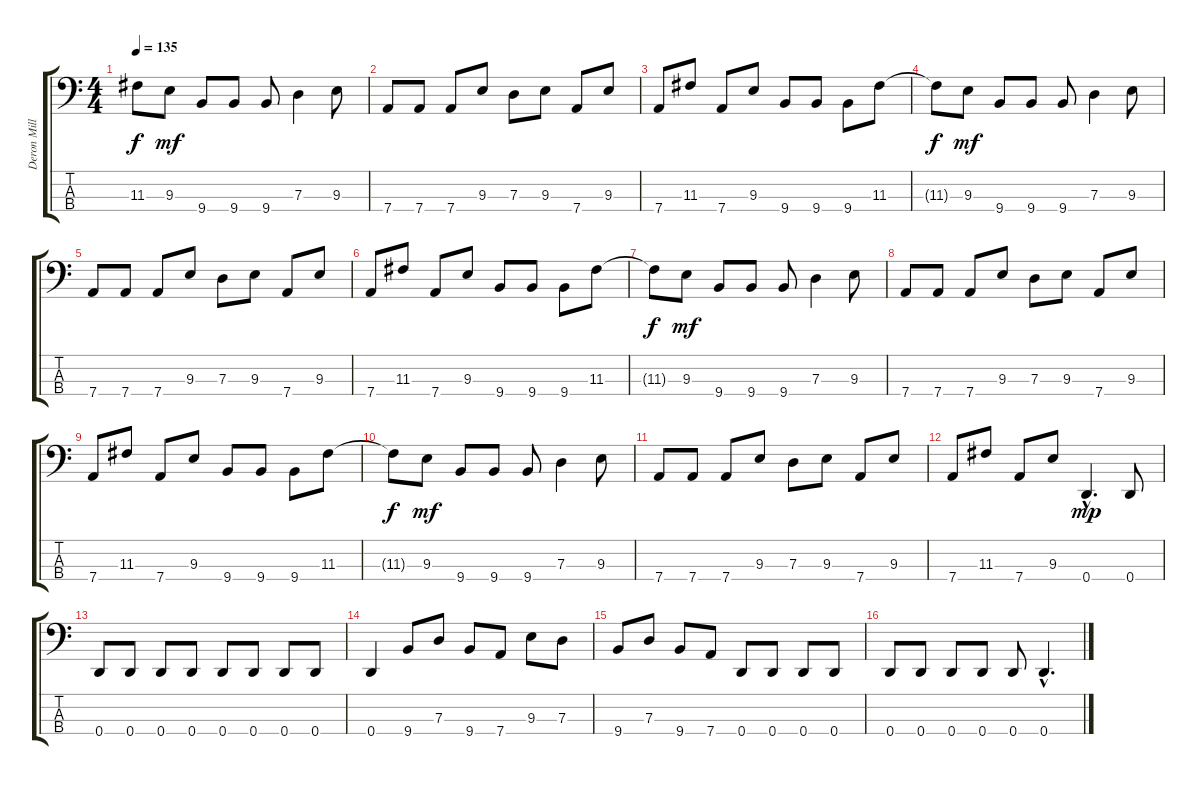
\track ("Deron Miller (Octave)" "Deron Mill") {instrument distortionguitar}
\staff {score tabs}
\tuning (F2 C2 G1 D1) {hide}
\ts (4 4)
\tempo 135
\clef f4
\ks c
11.3{t}.8{dy f} 9.3.8{dy mf} 9.4.8 9.4.8 9.4.8 7.3.4 9.3.8 |
7.4.8 7.4.8 7.4.8 9.3.8 7.3.8 9.3.8 7.4.8 9.3.8 |
7.4.8 11.3.8 7.4.8 9.3.8 9.4.8 9.4.8 9.4.8 11.3.8 |
11.3{t}.8{dy f} 9.3.8{dy mf} 9.4.8 9.4.8 9.4.8 7.3.4 9.3.8 |
7.4.8 7.4.8 7.4.8 9.3.8 7.3.8 9.3.8 7.4.8 9.3.8 |
7.4.8 11.3.8 7.4.8 9.3.8 9.4.8 9.4.8 9.4.8 11.3.8 |
11.3{t}.8{dy f} 9.3.8{dy mf} 9.4.8 9.4.8 9.4.8 7.3.4 9.3.8 |
7.4.8 7.4.8 7.4.8 9.3.8 7.3.8 9.3.8 7.4.8 9.3.8 |
7.4.8 11.3.8 7.4.8 9.3.8 9.4.8 9.4.8 9.4.8 11.3.8 |
11.3{t}.8{dy f} 9.3.8{dy mf} 9.4.8 9.4.8 9.4.8 7.3.4 9.3.8 |
7.4.8 7.4.8 7.4.8 9.3.8 7.3.8 9.3.8 7.4.8 9.3.8 |
7.4.8 11.3.8 7.4.8 9.3.8 0.4{hac}.4{d dy mp} 0.4.8 |
0.4.8 0.4.8 0.4.8 0.4.8 0.4.8 0.4.8 0.4.8 0.4.8 |
0.4.4 9.4.8 7.3.8 9.4.8 7.4.8 9.3.8 7.3.8 |
9.4.8 7.3.8 9.4.8 7.4.8 0.4.8 0.4.8 0.4.8 0.4.8 |
0.4.8 0.4.8 0.4.8 0.4.8 0.4.8 0.4{hac}.4{d}
